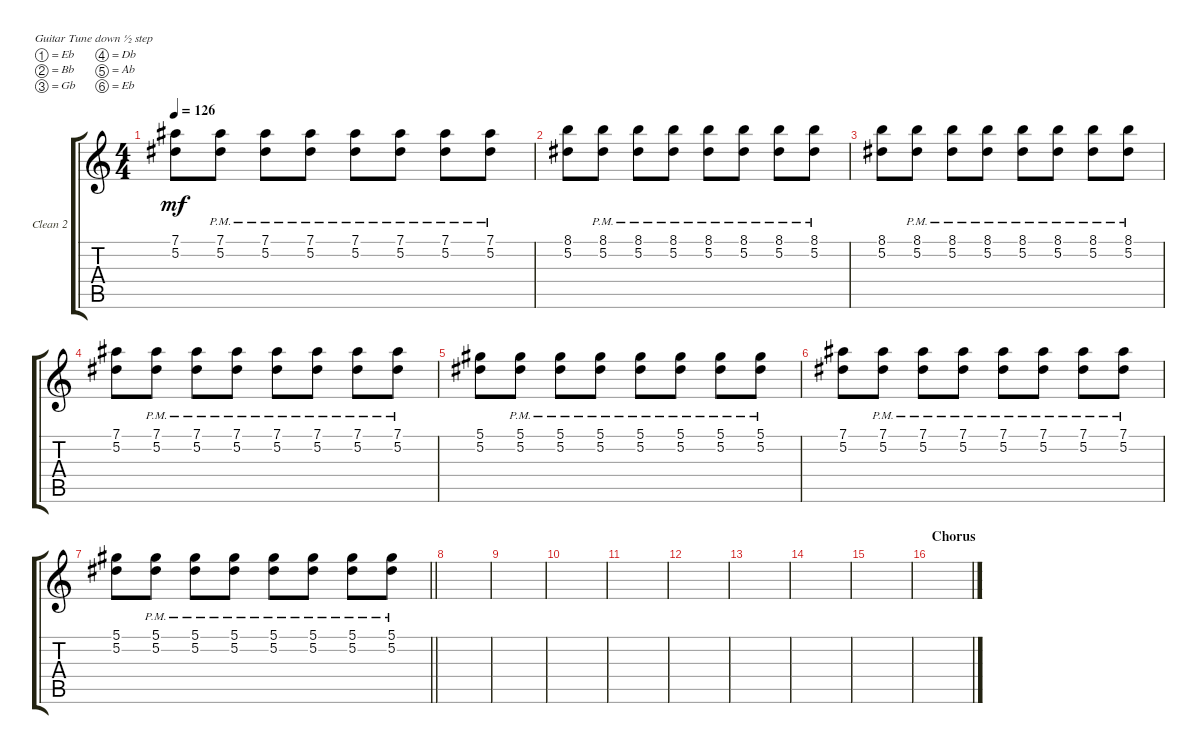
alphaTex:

\defaultSystemsLayout 4
\bracketExtendMode groupsimilarinstruments
\firstSystemTrackNameOrientation horizontal
\otherSystemsTrackNameOrientation horizontal
\chordDiagramsInScore
\track ("Clean II" "Clean 2") {instrument electricguitarclean}
\staff {score tabs}
\tuning (Eb4 Bb3 Gb3 Db3 Ab2 Eb2)
\ts (4 4)
\tempo 126
\clef g2
\ks c
(7.1 5.2).8{dy mf} (7.1{pm} 5.2{pm}).8 (7.1{pm} 5.2{pm}).8 (7.1{pm} 5.2{pm}).8 (7.1{pm} 5.2{pm}).8 (7.1{pm} 5.2{pm}).8 (7.1{pm} 5.2{pm}).8 (7.1{pm} 5.2{pm}).8 |
(8.1 5.2).8 (8.1{pm} 5.2{pm}).8 (8.1{pm} 5.2{pm}).8 (8.1{pm} 5.2{pm}).8 (8.1{pm} 5.2{pm}).8 (8.1{pm} 5.2{pm}).8 (8.1{pm} 5.2{pm}).8 (8.1{pm} 5.2{pm}).8 |
(8.1 5.2).8 (8.1{pm} 5.2{pm}).8 (8.1{pm} 5.2{pm}).8 (8.1{pm} 5.2{pm}).8 (8.1{pm} 5.2{pm}).8 (8.1{pm} 5.2{pm}).8 (8.1{pm} 5.2{pm}).8 (8.1{pm} 5.2{pm}).8 |
(7.1 5.2).8 (7.1{pm} 5.2{pm}).8 (7.1{pm} 5.2{pm}).8 (7.1{pm} 5.2{pm}).8 (7.1{pm} 5.2{pm}).8 (7.1{pm} 5.2{pm}).8 (7.1{pm} 5.2{pm}).8 (7.1{pm} 5.2{pm}).8 |
(5.1 5.2).8 (5.1{pm} 5.2{pm}).8 (5.1{pm} 5.2{pm}).8 (5.1{pm} 5.2{pm}).8 (5.1{pm} 5.2{pm}).8 (5.1{pm} 5.2{pm}).8 (5.1{pm} 5.2{pm}).8 (5.1{pm} 5.2{pm}).8 |
(7.1 5.2).8 (7.1{pm} 5.2{pm}).8 (7.1{pm} 5.2{pm}).8 (7.1{pm} 5.2{pm}).8 (7.1{pm} 5.2{pm}).8 (7.1{pm} 5.2{pm}).8 (7.1{pm} 5.2{pm}).8 (7.1{pm} 5.2{pm}).8 |
\barLineRight lightlight
(5.1 5.2).8 (5.1{pm} 5.2{pm}).8 (5.1{pm} 5.2{pm}).8 (5.1{pm} 5.2{pm}).8 (5.1{pm} 5.2{pm}).8 (5.1{pm} 5.2{pm}).8 (5.1{pm} 5.2{pm}).8 (5.1{pm} 5.2{pm}).8 |
|
|
|
|
|
|
|
|
\section ("" "Chorus")
